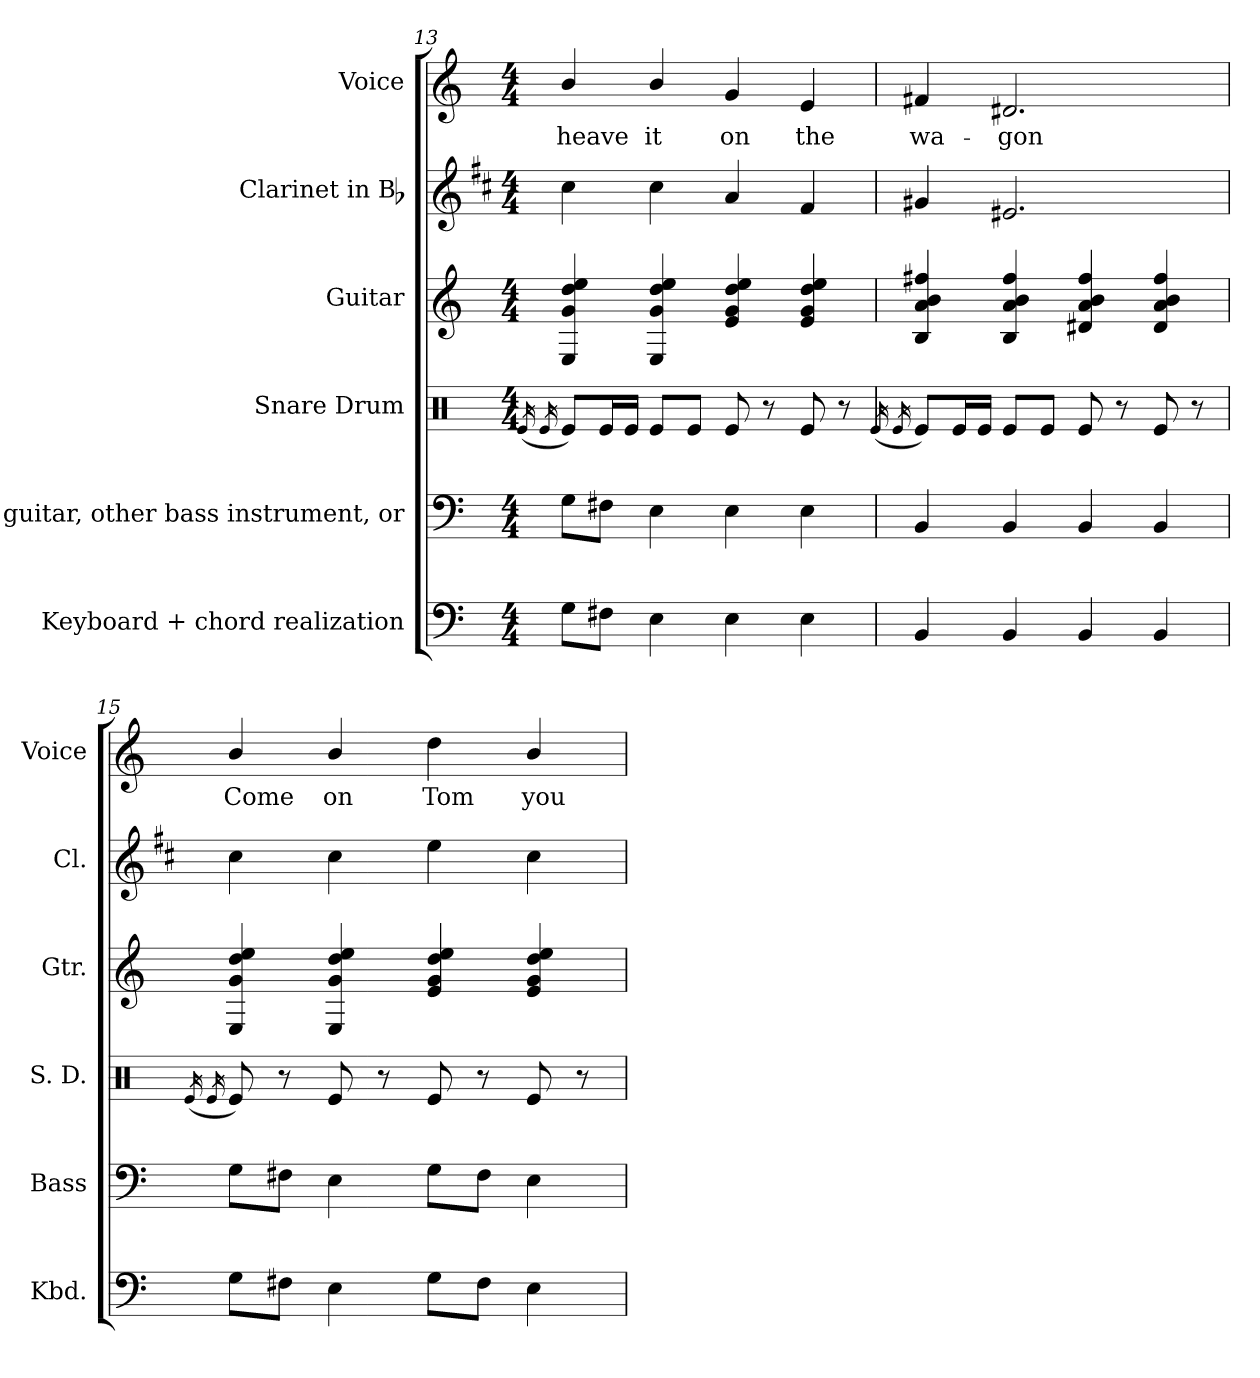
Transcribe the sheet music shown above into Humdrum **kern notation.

**kern	**kern	**kern	**kern	**kern	**kern	**text
*part6	*part5	*part4	*part3	*part2	*part1	*part1
*staff6	*staff5	*staff4	*staff3	*staff2	*staff1	*staff1
*I"Keyboard + chord realization	*I"Bass guitar, other bass instrument,   or	*I"Snare Drum	*I"Guitar	*I"Clarinet in Bb	*I"Voice	*
*I'Kbd.	*I'Bass	*I'S. D.	*I'Gtr.	*I'Cl.	*I'Voice	*
*clefF4	*clefF4	*clefX	*clefG2	*clefG2	*clefG2	*
*	*ITrd7c12	*	*ITrd7c12	*ITrd1c2	*	*
*k[]	*k[]	*k[]	*k[]	*k[]	*k[]	*
*C:	*C:	*C:	*C:	*C:	*C:	*
*M4/4	*M4/4	*M4/4	*M4/4	*M4/4	*M4/4	*
=13	=13	=13	=13	=13	=13	=13
.	.	(16qRei/	.	.	.	.
.	.	16qRei/	.	.	.	.
!	!	!	!	!	!	!LO:LY:b:color=#000000
8Gi\L	8GGi\L	8Rei/L)	4EEi/ 4Gi 4di 4ei	4bi\	4bi/	heave
8F#Xi\J	8FF#Xi\J	16Rei/L	.	.	.	.
.	.	16Rei/JJ	.	.	.	.
!	!	!	!	!	!	!LO:LY:b:color=#000000
4Ei\	4EEi\	8Rei/L	4EEi/ 4Gi 4di 4ei	4bi\	4bi/	it
.	.	8Rei/J	.	.	.	.
!	!	!	!	!	!	!LO:LY:b:color=#000000
4Ei\	4EEi\	8Rei/	4Ei/ 4Gi 4di 4ei	4gi/	4gi/	on
.	.	8r	.	.	.	.
!	!	!	!	!	!	!LO:LY:b:color=#000000
4Ei\	4EEi\	8Rei/	4Ei/ 4Gi 4di 4ei	4ei/	4ei/	the
.	.	8r	.	.	.	.
=14	=14	=14	=14	=14	=14	=14
.	.	(16qRei/	.	.	.	.
.	.	16qRei/	.	.	.	.
!	!	!	!	!	!	!LO:LY:b:color=#000000
4BBi/	4BBBi/	8Rei/L)	4BBi/ 4Ai 4Bi 4f#Xi	4f#Xi/	4f#Xi/	wa-
.	.	16Rei/L	.	.	.	.
.	.	16Rei/JJ	.	.	.	.
!	!	!	!	!	!	!LO:LY:b:color=#000000
4BBi/	4BBBi/	8Rei/L	4BBi/ 4Ai 4Bi 4f#i	2.d#Xi/	2.d#Xi/	-gon
.	.	8Rei/J	.	.	.	.
4BBi/	4BBBi/	8Rei/	4D#Xi/ 4Ai 4Bi 4f#i	.	.	.
.	.	8r	.	.	.	.
4BBi/	4BBBi/	8Rei/	4D#i/ 4Ai 4Bi 4f#i	.	.	.
.	.	8r	.	.	.	.
!!LO:PB:g=z
=15	=15	=15	=15	=15	=15	=15
.	.	(16qRei/	.	.	.	.
.	.	16qRei/	.	.	.	.
!	!	!	!	!	!	!LO:LY:b:color=#000000
8Gi\L	8GGi\L	8Rei/)	4EEi/ 4Gi 4di 4ei	4bi\	4bi/	Come
8F#Xi\J	8FF#Xi\J	8r	.	.	.	.
!	!	!	!	!	!	!LO:LY:b:color=#000000
4Ei\	4EEi\	8Rei/	4EEi/ 4Gi 4di 4ei	4bi\	4bi/	on
.	.	8r	.	.	.	.
!	!	!	!	!	!	!LO:LY:b:color=#000000
8Gi\L	8GGi\L	8Rei/	4Ei/ 4Gi 4di 4ei	4ddi\	4ddi\	Tom
8F#i\J	8FF#i\J	8r	.	.	.	.
!	!	!	!	!	!	!LO:LY:b:color=#000000
4Ei\	4EEi\	8Rei/	4Ei/ 4Gi 4di 4ei	4bi\	4bi/	you
.	.	8r	.	.	.	.
=	=	=	=	=	=	=
*-	*-	*-	*-	*-	*-	*-
